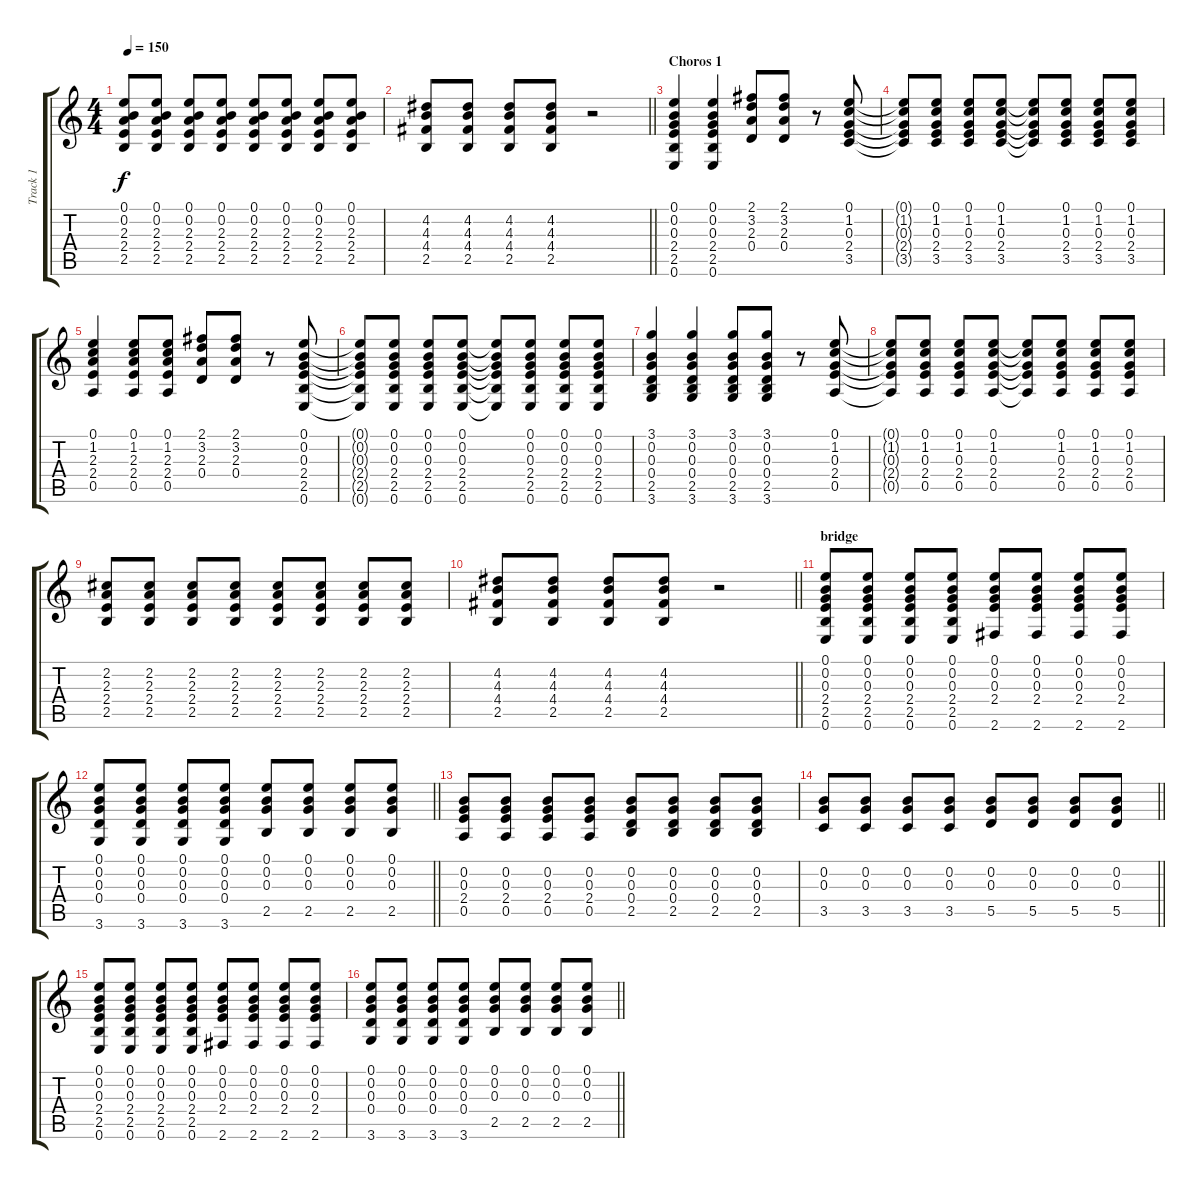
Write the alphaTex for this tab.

\track ("Track 1" "Track 1") {instrument acousticguitarsteel}
\staff {score tabs}
\tuning (E4 B3 G3 D3 A2 E2) {hide}
\ts (4 4)
\tempo 150
\clef g2
\ks c
(0.1 0.2 2.3 2.4 2.5).8{dy f} (0.1 0.2 2.3 2.4 2.5).8 (0.1 0.2 2.3 2.4 2.5).8 (0.1 0.2 2.3 2.4 2.5).8 (0.1 0.2 2.3 2.4 2.5).8 (0.1 0.2 2.3 2.4 2.5).8 (0.1 0.2 2.3 2.4 2.5).8 (0.1 0.2 2.3 2.4 2.5).8 |
\barLineRight lightlight
(4.2 4.3 4.4 2.5).8 (4.2 4.3 4.4 2.5).8 (4.2 4.3 4.4 2.5).8 (4.2 4.3 4.4 2.5).8 r.2 |
\section ("" "Choros 1")
(0.1 0.2 0.3 2.4 2.5 0.6).4 (0.1 0.2 0.3 2.4 2.5 0.6).4 (2.1 3.2 2.3 0.4).8 (2.1 3.2 2.3 0.4).8 r.8 (0.1 1.2 0.3 2.4 3.5).8 |
(0.1{t} 1.2{t} 0.3{t} 2.4{t} 3.5{t}).8 (0.1 1.2 0.3 2.4 3.5).8 (0.1 1.2 0.3 2.4 3.5).8 (0.1 1.2 0.3 2.4 3.5).8 (0.1{t} 1.2{t} 0.3{t} 2.4{t} 3.5{t}).8 (0.1 1.2 0.3 2.4 3.5).8 (0.1 1.2 0.3 2.4 3.5).8 (0.1 1.2 0.3 2.4 3.5).8 |
(0.1 1.2 2.3 2.4 0.5).4 (0.1 1.2 2.3 2.4 0.5).8 (0.1 1.2 2.3 2.4 0.5).8 (2.1 3.2 2.3 0.4).8 (2.1 3.2 2.3 0.4).8 r.8 (0.1 0.2 0.3 2.4 2.5 0.6).8 |
(0.1{t} 0.2{t} 0.3{t} 2.4{t} 2.5{t} 0.6{t}).8 (0.1 0.2 0.3 2.4 2.5 0.6).8 (0.1 0.2 0.3 2.4 2.5 0.6).8 (0.1 0.2 0.3 2.4 2.5 0.6).8 (0.1{t} 0.2{t} 0.3{t} 2.4{t} 2.5{t} 0.6{t}).8 (0.1 0.2 0.3 2.4 2.5 0.6).8 (0.1 0.2 0.3 2.4 2.5 0.6).8 (0.1 0.2 0.3 2.4 2.5 0.6).8 |
(3.1 0.2 0.3 0.4 2.5 3.6).4 (3.1 0.2 0.3 0.4 2.5 3.6).4 (3.1 0.2 0.3 0.4 2.5 3.6).8 (3.1 0.2 0.3 0.4 2.5 3.6).8 r.8 (0.1 1.2 0.3 2.4 0.5).8 |
(0.1{t} 1.2{t} 0.3{t} 2.4{t} 0.5{t}).8 (0.1 1.2 0.3 2.4 0.5).8 (0.1 1.2 0.3 2.4 0.5).8 (0.1 1.2 0.3 2.4 0.5).8 (0.1{t} 1.2{t} 0.3{t} 2.4{t} 0.5{t}).8 (0.1 1.2 0.3 2.4 0.5).8 (0.1 1.2 0.3 2.4 0.5).8 (0.1 1.2 0.3 2.4 0.5).8 |
(2.2 2.3 2.4 2.5).8 (2.2 2.3 2.4 2.5).8 (2.2 2.3 2.4 2.5).8 (2.2 2.3 2.4 2.5).8 (2.2 2.3 2.4 2.5).8 (2.2 2.3 2.4 2.5).8 (2.2 2.3 2.4 2.5).8 (2.2 2.3 2.4 2.5).8 |
\barLineRight lightlight
(4.2 4.3 4.4 2.5).8 (4.2 4.3 4.4 2.5).8 (4.2 4.3 4.4 2.5).8 (4.2 4.3 4.4 2.5).8 r.2 |
\section ("" "bridge")
(0.1 0.2 0.3 2.4 2.5 0.6).8 (0.1 0.2 0.3 2.4 2.5 0.6).8 (0.1 0.2 0.3 2.4 2.5 0.6).8 (0.1 0.2 0.3 2.4 2.5 0.6).8 (0.1 0.2 0.3 2.4 2.6).8 (0.1 0.2 0.3 2.4 2.6).8 (0.1 0.2 0.3 2.4 2.6).8 (0.1 0.2 0.3 2.4 2.6).8 |
\barLineRight lightlight
(0.1 0.2 0.3 0.4 3.6).8 (0.1 0.2 0.3 0.4 3.6).8 (0.1 0.2 0.3 0.4 3.6).8 (0.1 0.2 0.3 0.4 3.6).8 (0.1 0.2 0.3 2.5).8 (0.1 0.2 0.3 2.5).8 (0.1 0.2 0.3 2.5).8 (0.1 0.2 0.3 2.5).8 |
(0.2 0.3 2.4 0.5).8 (0.2 0.3 2.4 0.5).8 (0.2 0.3 2.4 0.5).8 (0.2 0.3 2.4 0.5).8 (0.2 0.3 0.4 2.5).8 (0.2 0.3 0.4 2.5).8 (0.2 0.3 0.4 2.5).8 (0.2 0.3 0.4 2.5).8 |
\barLineRight lightlight
(0.2 0.3 3.5).8 (0.2 0.3 3.5).8 (0.2 0.3 3.5).8 (0.2 0.3 3.5).8 (0.2 0.3 5.5).8 (0.2 0.3 5.5).8 (0.2 0.3 5.5).8 (0.2 0.3 5.5).8 |
(0.1 0.2 0.3 2.4 2.5 0.6).8 (0.1 0.2 0.3 2.4 2.5 0.6).8 (0.1 0.2 0.3 2.4 2.5 0.6).8 (0.1 0.2 0.3 2.4 2.5 0.6).8 (0.1 0.2 0.3 2.4 2.6).8 (0.1 0.2 0.3 2.4 2.6).8 (0.1 0.2 0.3 2.4 2.6).8 (0.1 0.2 0.3 2.4 2.6).8 |
\barLineRight lightlight
(0.1 0.2 0.3 0.4 3.6).8 (0.1 0.2 0.3 0.4 3.6).8 (0.1 0.2 0.3 0.4 3.6).8 (0.1 0.2 0.3 0.4 3.6).8 (0.1 0.2 0.3 2.5).8 (0.1 0.2 0.3 2.5).8 (0.1 0.2 0.3 2.5).8 (0.1 0.2 0.3 2.5).8
